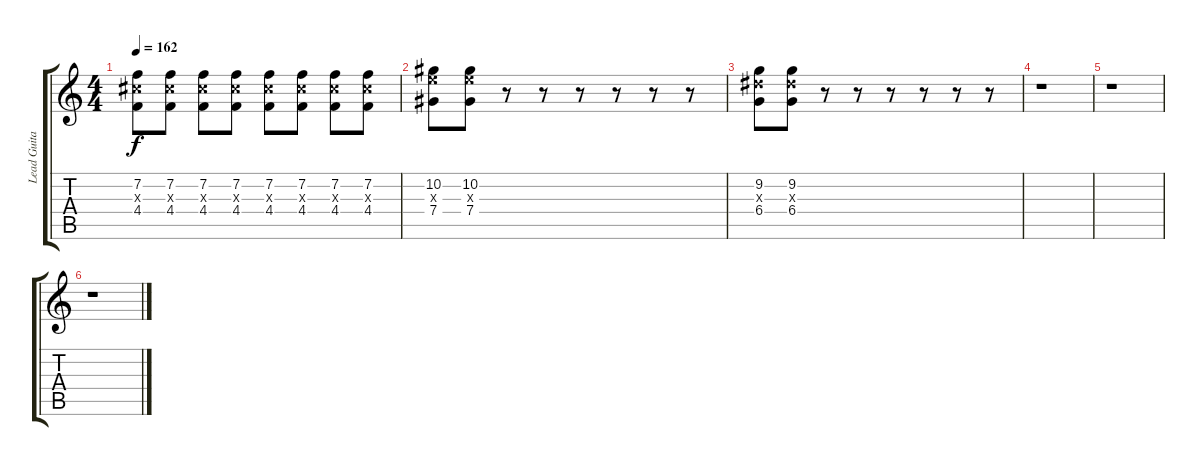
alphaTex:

\track ("Lead Guitar" "Lead Guita") {instrument distortionguitar}
\staff {score tabs}
\tuning (Eb4 Bb3 Gb3 Db3 Ab2 Db2) {hide}
\ts (4 4)
\tempo 162
\clef g2
\ks c
(7.2 7.3{x} 4.4).8{dy f} (7.2 7.3{x} 4.4).8 (7.2 7.3{x} 4.4).8 (7.2 7.3{x} 4.4).8 (7.2 7.3{x} 4.4).8 (7.2 7.3{x} 4.4).8 (7.2 7.3{x} 4.4).8 (7.2 7.3{x} 4.4).8 |
(10.2 10.3{x} 7.4).8 (10.2 10.3{x} 7.4).8 r.8 r.8 r.8 r.8 r.8 r.8 |
(9.2 9.3{x} 6.4).8 (9.2 9.3{x} 6.4).8 r.8 r.8 r.8 r.8 r.8 r.8 |
r.1 |
r.1 |
r.1
